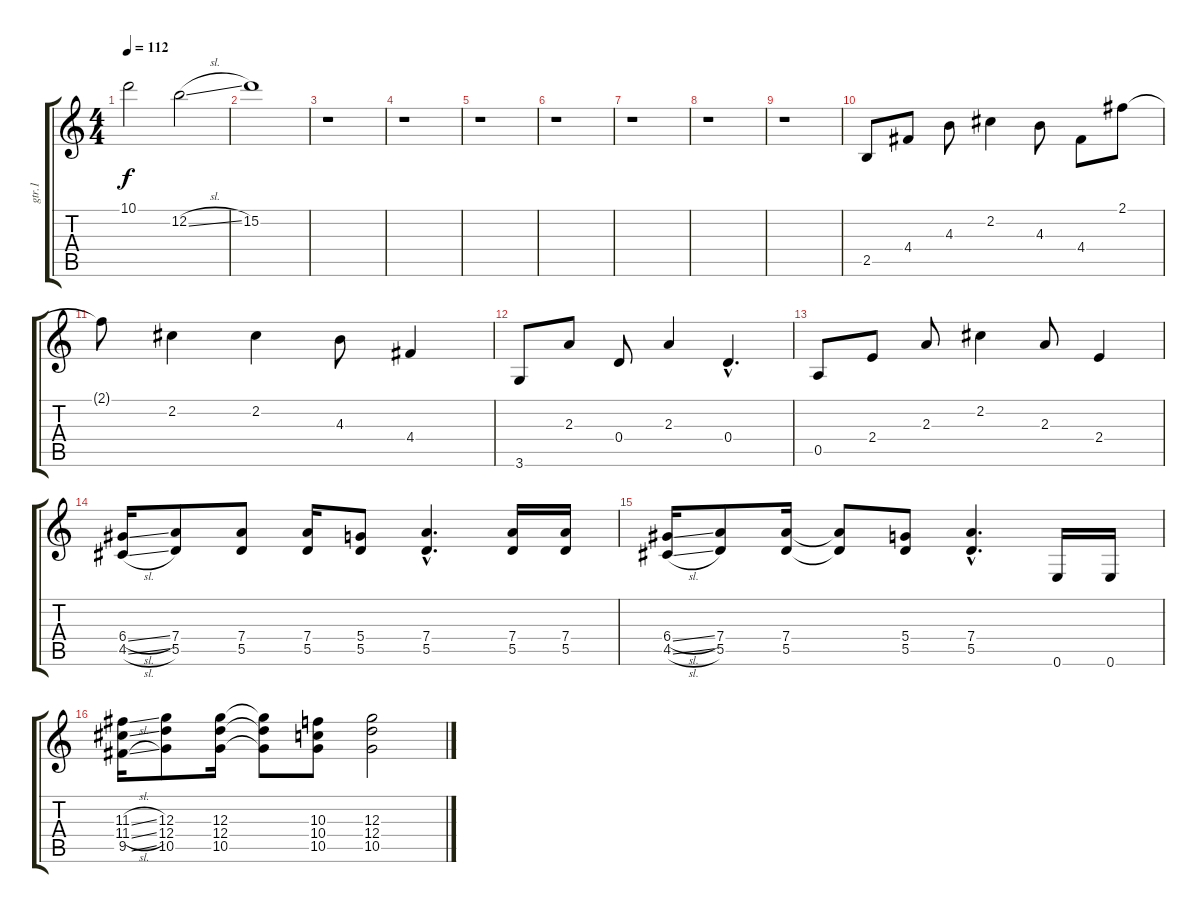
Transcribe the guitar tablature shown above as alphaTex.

\track ("gtr.1" "gtr.1") {instrument distortionguitar}
\staff {score tabs}
\tuning (E4 B3 G3 D3 A2 E2) {hide}
\ts (4 4)
\tempo 112
\clef g2
\ks c
10.1{t}.2{dy f} 12.2{sl}.2 |
15.2.1 |
r.1 |
r.1 |
r.1 |
r.1 |
r.1 |
r.1 |
r.1 |
2.5.8{instrument electricguitarclean} 4.4.8 4.3.8 2.2.4 4.3.8 4.4.8 2.1.8 |
2.1{t}.8 2.2.4 2.2.4 4.3.8 4.4.4 |
3.6.8 2.3.8 0.4.8 2.3.4 0.4{hac}.4{d} |
0.5.8 2.4.8 2.3.8 2.2.4 2.3.8 2.4.4 |
(6.4{sl} 4.5{sl}).16{instrument distortionguitar} (7.4 5.5).8 (7.4 5.5).8 (7.4 5.5).16 (5.4 5.5).8 (7.4{hac} 5.5{hac}).4{d} (7.4 5.5).16 (7.4 5.5).16 |
(6.4{sl} 4.5{sl}).16 (7.4 5.5).8 (7.4 5.5).16 (7.4{t} 5.5{t}).8 (5.4 5.5).8 (7.4{hac} 5.5{hac}).4{d} 0.6.16 0.6.16 |
(11.3{sl} 11.4{sl} 9.5{sl}).16 (12.3 12.4 10.5).8 (12.3 12.4 10.5).16 (12.3{t} 12.4{t} 10.5{t}).8 (10.3 10.4 10.5).8 (12.3 12.4 10.5).2
